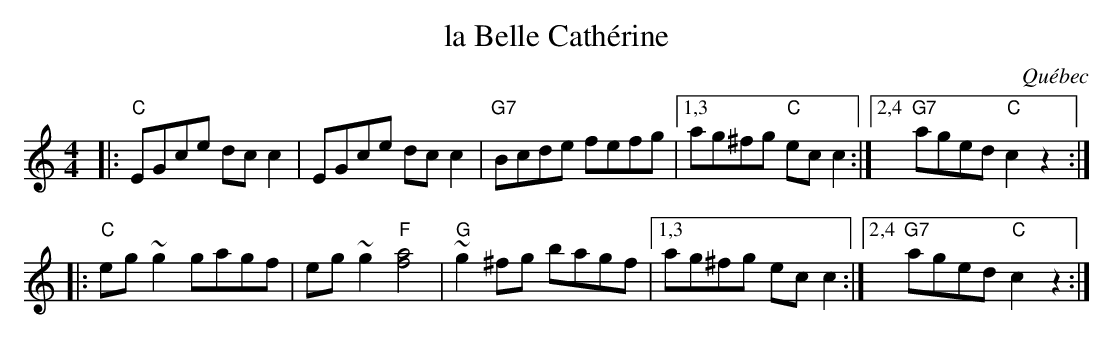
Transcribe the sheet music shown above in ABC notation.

X:1
T: la Belle Cath\'erine
O: Qu\'ebec
M: 4/4
L: 1/8
K: C
|: "C"EGce dcc2 | EGce dcc2 | "G7"Bcde fefg |1,3 ag^fg "C"ecc2 :|2,4 "G7"aged "C"c2z2 :|
|: "C"eg~g2 gagf | eg~g2 "F"[a4f4] | "G"~g2^fg bagf |1,3 ag^fg ecc2 :|2,4 "G7"aged "C"c2z2 :|
